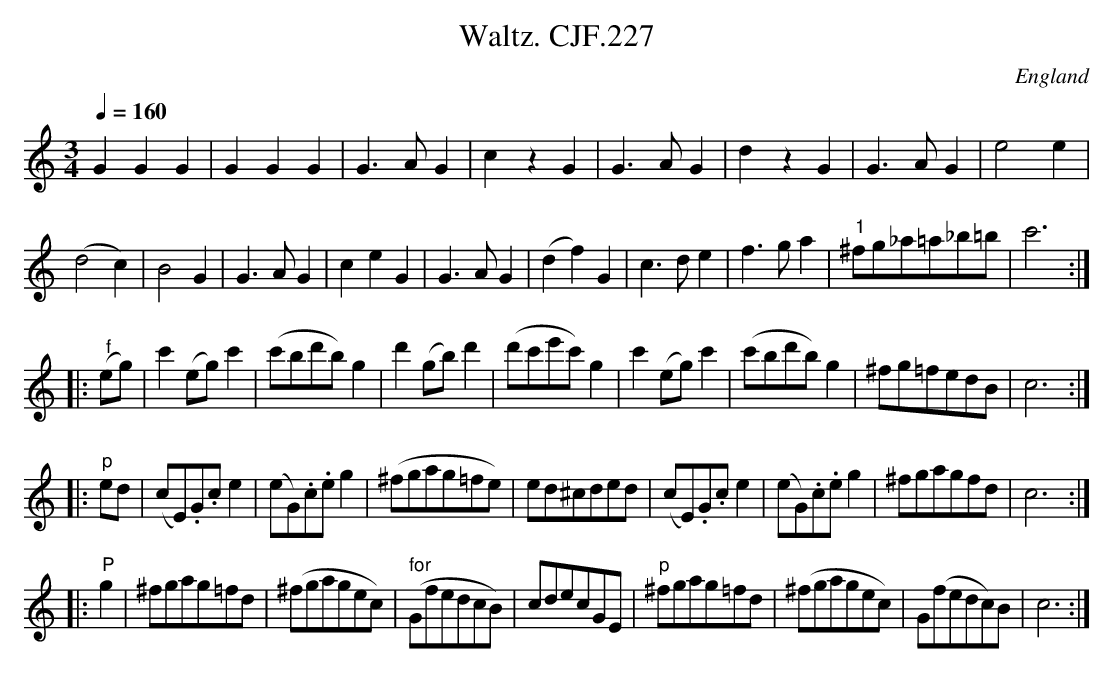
X:1
T:Waltz. CJF.227
L:1/8
M:3/4
O:England
Q:1/4=160
K:C
G2G2G2|G2G2G2|G3AG2|c2z2G2|\
G3AG2|d2z2G2|G3AG2|e4e2|!
(d4c2)|B4G2|G3AG2|c2e2G2|G3AG2|\
(d2f2)G2|c3de2|f3ga2|"1"^fg_a=a_b=b|c'6:|!
|:" f"(eg)|c'2(eg)c'2|(c'bd'b)g2|d'2(gb)d'2|(d'c'e'c')g2|\
c'2(eg)c'2|(c'bd'b)g2|^fg=fedB|c6:|!
|:"p"ed|(cE).G.ce2|(eG).c.eg2|(^fgag=fe)|ed^cded|\
(cE).G.ce2|(eG).c.eg2|^fgagfd|c6:|!
|:"P"g2|^fgag=fd|(^fgagec)|" for"(GfedcB)|cdecGE|\
"p"^fgag=fd|(^fgagec)|G(fedc)B|c6:|
